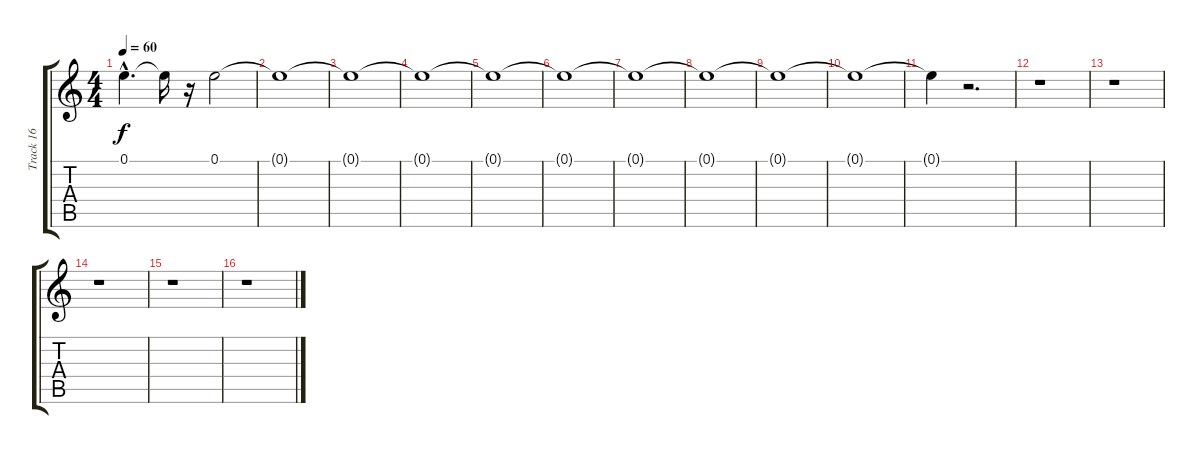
\track ("Track 16" "Track 16") {instrument guitarharmonics}
\staff {score tabs}
\tuning (E4 B3 G3 D3 A2 E2) {hide}
\ts (4 4)
\tempo 60
\clef g2
\ks c
0.1{hac t}.4{d dy f} 0.1{t}.16 r.16 0.1.2 |
0.1{t}.1 |
0.1{t}.1 |
0.1{t}.1 |
0.1{t}.1 |
0.1{t}.1 |
0.1{t}.1 |
0.1{t}.1 |
0.1{t}.1 |
0.1{t}.1 |
0.1{t}.4 r.2{d} |
r.1 |
r.1 |
r.1 |
r.1 |
r.1
